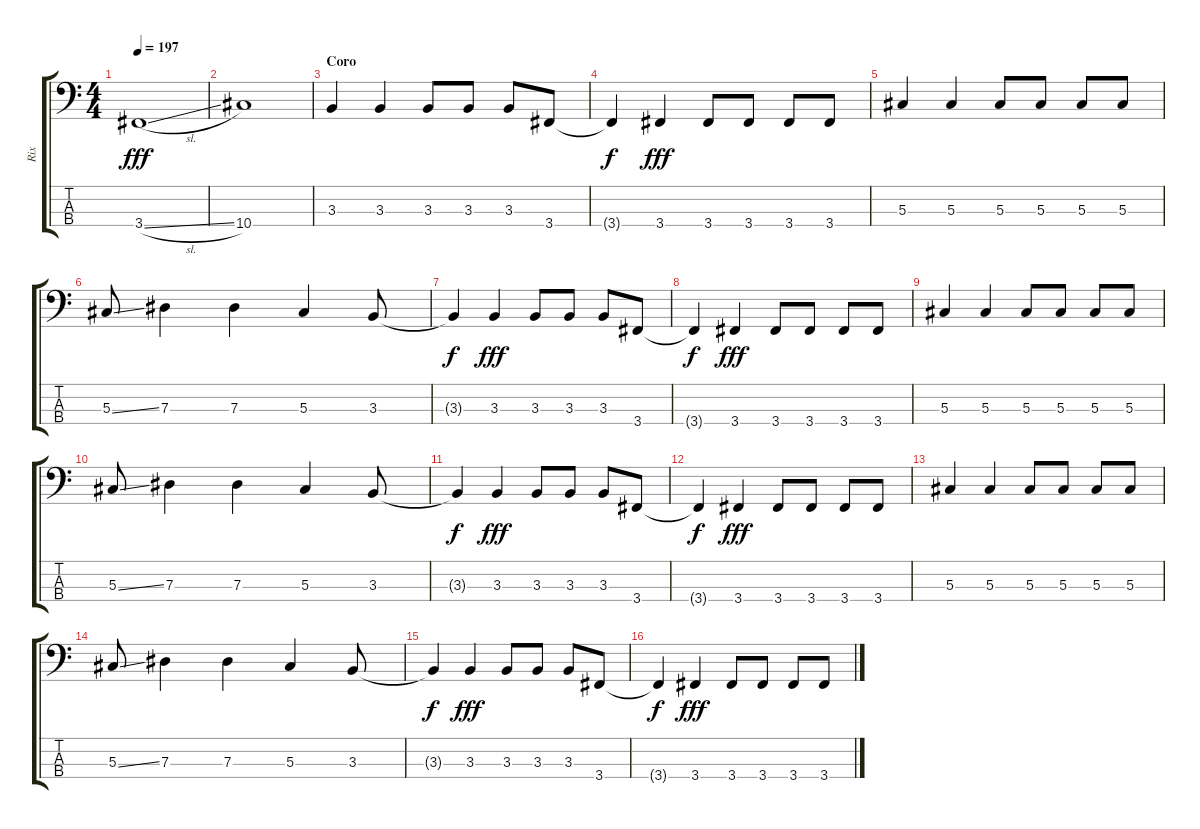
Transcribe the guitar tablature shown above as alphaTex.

\track ("Rix" "Rix") {instrument electricbasspick}
\staff {score tabs}
\tuning (Gb2 Db2 Ab1 Eb1) {hide}
\ts (4 4)
\tempo 197
\clef f4
\ks c
3.4{sl}.1{dy fff} |
10.4.1 |
\section ("" "Coro")
3.3.4 3.3.4 3.3.8 3.3.8 3.3.8 3.4.8 |
3.4{t}.4{dy f} 3.4.4{dy fff} 3.4.8 3.4.8 3.4.8 3.4.8 |
5.3.4 5.3.4 5.3.8 5.3.8 5.3.8 5.3.8 |
5.3{ss}.8 7.3.4 7.3.4 5.3.4 3.3.8 |
3.3{t}.4{dy f} 3.3.4{dy fff} 3.3.8 3.3.8 3.3.8 3.4.8 |
3.4{t}.4{dy f} 3.4.4{dy fff} 3.4.8 3.4.8 3.4.8 3.4.8 |
5.3.4 5.3.4 5.3.8 5.3.8 5.3.8 5.3.8 |
5.3{ss}.8 7.3.4 7.3.4 5.3.4 3.3.8 |
3.3{t}.4{dy f} 3.3.4{dy fff} 3.3.8 3.3.8 3.3.8 3.4.8 |
3.4{t}.4{dy f} 3.4.4{dy fff} 3.4.8 3.4.8 3.4.8 3.4.8 |
5.3.4 5.3.4 5.3.8 5.3.8 5.3.8 5.3.8 |
5.3{ss}.8 7.3.4 7.3.4 5.3.4 3.3.8 |
3.3{t}.4{dy f} 3.3.4{dy fff} 3.3.8 3.3.8 3.3.8 3.4.8 |
3.4{t}.4{dy f} 3.4.4{dy fff} 3.4.8 3.4.8 3.4.8 3.4.8
